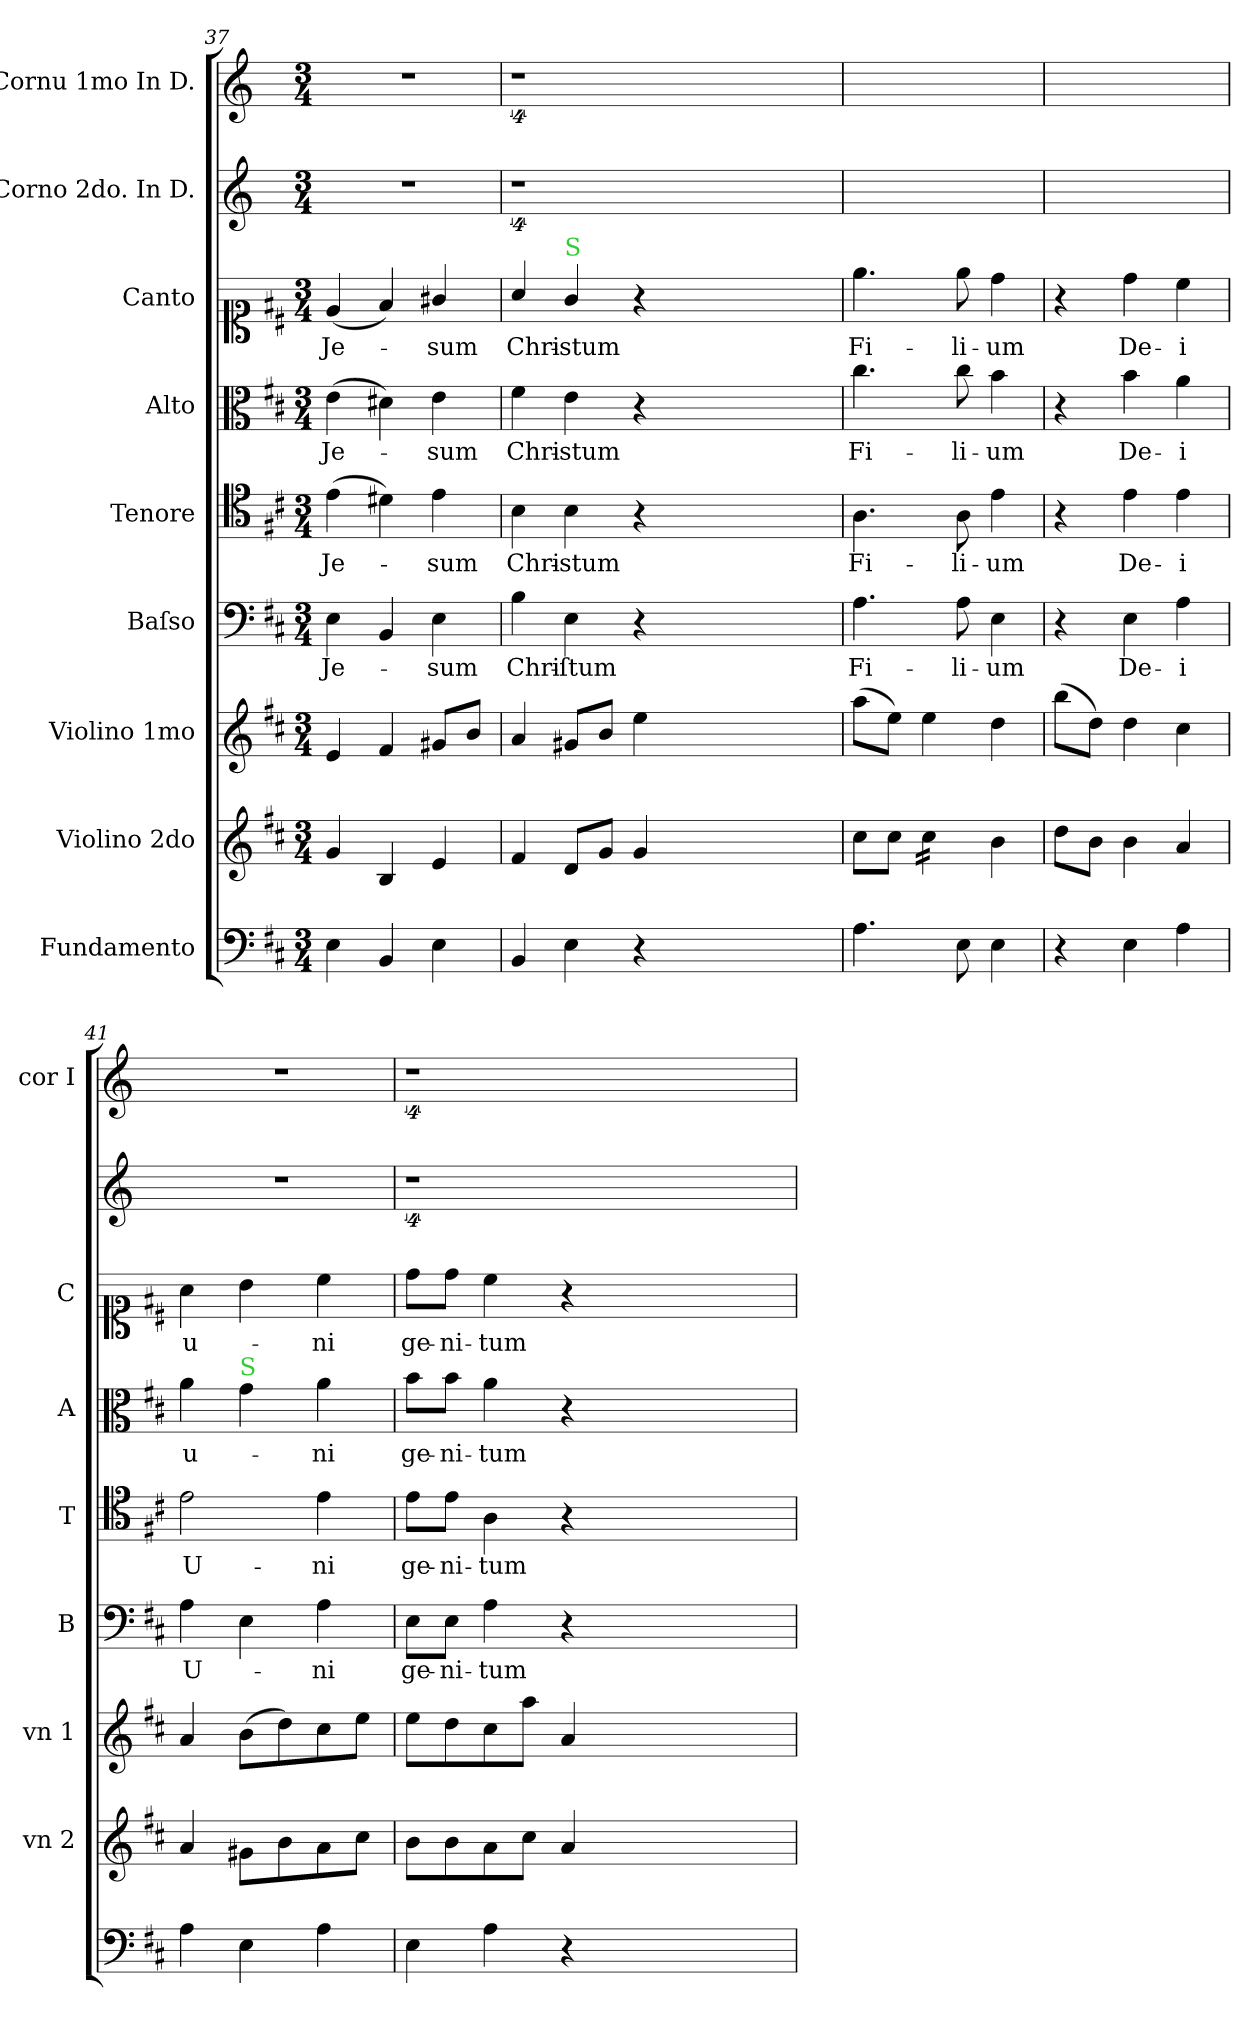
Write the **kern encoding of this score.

**kern	**kern	**kern	**kern	**text	**kern	**text	**kern	**text	**kern	**text	**kern	**kern
*part9	*part8	*part7	*part6	*part6	*part5	*part5	*part4	*part4	*part3	*part3	*part2	*part1
*staff9	*staff8	*staff7	*staff6	*staff6	*staff5	*staff5	*staff4	*staff4	*staff3	*staff3	*staff2	*staff1
*I"Fundamento	*I"Violino 2do	*I"Violino 1mo	*I"Baſso	*	*I"Tenore	*	*I"Alto	*	*I"Canto	*	*I"Corno 2do. In D.	*I"Cornu 1mo In D.
*	*I'vn 2	*I'vn 1	*I'B	*	*I'T	*	*I'A	*	*I'C	*	*	*I'cor I
*clefF4	*clefG2	*clefG2	*clefF4	*	*clefC4	*	*clefC3	*	*clefC1	*	*clefG2	*clefG2
*	*	*	*	*	*	*	*	*	*	*	*ITrd6c10	*ITrd6c10
*k[f#c#]	*k[f#c#]	*k[f#c#]	*k[f#c#]	*	*k[f#c#]	*	*k[f#c#]	*	*k[f#c#]	*	*k[f#c#]	*k[f#c#]
*M3/4	*M3/4	*M3/4	*M3/4	*	*M3/4	*	*M3/4	*	*M3/4	*	*M3/4	*M3/4
=37	=37	=37	=37	=37	=37	=37	=37	=37	=37	=37	=37	=37
4E\	4g/	4e/	4E\	Je-	(4e\	Je-	(4e\	Je-	(4e/	Je-	2.r	2.r
4BB/	4B/	4f#/	4BB/	.	4d#X\)	.	4d#X\)	.	4f#/)	.	.	.
4E\	4e/	8g#X/L	4E\	-sum	4e\	-sum	4e\	sum	4g#X/	-sum	.	.
.	.	8b/J	.	.	.	.	.	.	.	.	.	.
=38	=38	=38	=38	=38	=38	=38	=38	=38	=38	=38	=38	=38
4BB/	4f#/	4a/	4B\	Chri-	4B\	Chri-	4f#\	Chri-	4a/	Chri-	4%9r	4%9r
!	!	!	!	!	!	!	!	!	!LO:TX:a:color=limegreen:t=S	!	!	!
4E\	8d/L	8g#X/L	4E\	-ſtum	4B\	-stum	4e\	-stum	4g/	-stum	.	.
.	8g/J	8b/J	.	.	.	.	.	.	.	.	.	.
4r	4g/	4ee\	4r	.	4r	.	4r	.	4r	.	.	.
1.ryy	1.ryy	1.ryy	1.ryy	.	1.ryy	.	1.ryy	.	1.ryy	.	.	.
=39	=39	=39	=39	=39	=39	=39	=39	=39	=39	=39	=39	=39
4.A\	8cc#\L	(8aa\L	4.A\	Fi-	4.A\	Fi-	4.cc#\	Fi-	4.ee\	Fi-	2.ryy	2.ryy
.	8cc#\J	8ee\J)	.	.	.	.	.	.	.	.	.	.
*	*tremolo	*	*	*	*	*	*	*	*	*	*	*
.	16cc#\LL	4ee\	.	.	.	.	.	.	.	.	.	.
.	16cc#\	.	.	.	.	.	.	.	.	.	.	.
8E\	16cc#\	.	8A\	-li-	8A\	-li-	8cc#\	-li-	8ee\	-li-	.	.
.	16cc#\JJ	.	.	.	.	.	.	.	.	.	.	.
*	*Xtremolo	*	*	*	*	*	*	*	*	*	*	*
4E\	4b\	4dd\	4E\	-um	4e\	-um	4b\	-um	4dd\	-um	.	.
=40	=40	=40	=40	=40	=40	=40	=40	=40	=40	=40	=40	=40
4r	8dd\L	(8bb\L	4r	.	4r	.	4r	.	4r	.	2.ryy	2.ryy
.	8b\J	8dd\J)	.	.	.	.	.	.	.	.	.	.
4E\	4b\	4dd\	4E\	De-	4e\	De-	4b\	De-	4dd\	De-	.	.
4A\	4a/	4cc#\	4A\	-i	4e\	-i	4a\	-i	4cc#\	-i	.	.
=41	=41	=41	=41	=41	=41	=41	=41	=41	=41	=41	=41	=41
4A\	4a/	4a/	4A\	U-	2e\	U-	4a\	u-	4a\	u-	2.r	2.r
!	!	!	!	!	!	!	!LO:TX:a:color=limegreen:t=S	!	!	!	!	!
4E\	8g#X\L	(8b\L	4E\	.	.	.	4g\	.	4b\	.	.	.
.	8b\	8dd\)	.	.	.	.	.	.	.	.	.	.
4A\	8a\	8cc#\	4A\	-ni	4e\	-ni	4a\	-ni	4cc#\	-ni	.	.
.	8cc#\J	8ee\J	.	.	.	.	.	.	.	.	.	.
=42	=42	=42	=42	=42	=42	=42	=42	=42	=42	=42	=42	=42
4E\	8b\L	8ee\L	8E\L	ge-	8e\L	ge-	8b\L	ge-	8dd\L	ge-	4%9r	4%9r
.	8b\	8dd\	8E\J	-ni-	8e\J	-ni-	8b\J	-ni-	8dd\J	-ni-	.	.
4A\	8a\	8cc#\	4A\	-tum	4A\	-tum	4a\	-tum	4cc#\	-tum	.	.
.	8cc#\J	8aa\J	.	.	.	.	.	.	.	.	.	.
4r	4a/	4a/	4r	.	4r	.	4r	.	4r	.	.	.
1.ryy	1.ryy	1.ryy	1.ryy	.	1.ryy	.	1.ryy	.	1.ryy	.	.	.
=	=	=	=	=	=	=	=	=	=	=	=	=
*-	*-	*-	*-	*-	*-	*-	*-	*-	*-	*-	*-	*-
